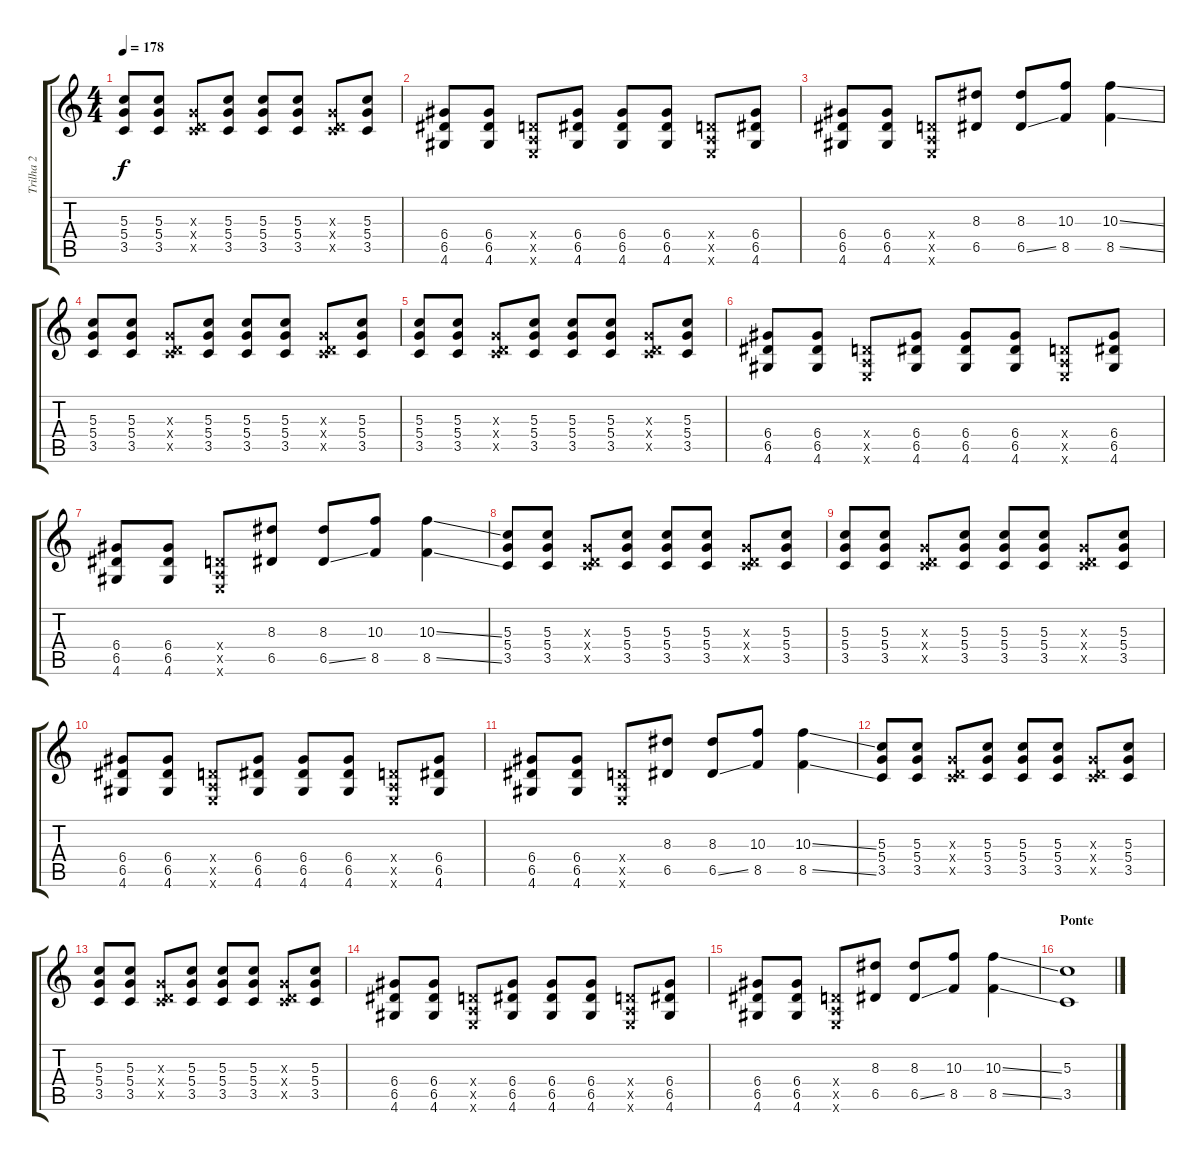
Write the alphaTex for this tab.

\track ("Trilha 2" "Trilha 2") {instrument distortionguitar}
\staff {score tabs}
\tuning (E4 B3 G3 D3 A2 E2) {hide}
\ts (4 4)
\tempo 178
\clef g2
\ks c
(5.3 5.4 3.5).8{dy f} (5.3 5.4 3.5).8 (0.3{x} 0.4{x} 3.5{x}).8 (5.3 5.4 3.5).8 (5.3 5.4 3.5).8 (5.3 5.4 3.5).8 (0.3{x} 0.4{x} 3.5{x}).8 (5.3 5.4 3.5).8 |
(6.4 6.5 4.6).8 (6.4 6.5 4.6).8 (0.4{x} 0.5{x} 0.6{x}).8 (6.4 6.5 4.6).8 (6.4 6.5 4.6).8 (6.4 6.5 4.6).8 (0.4{x} 0.5{x} 0.6{x}).8 (6.4 6.5 4.6).8 |
(6.4 6.5 4.6).8 (6.4 6.5 4.6).8 (0.4{x} 0.5{x} 0.6{x}).8 (8.3 6.5).8 (8.3 6.5{ss}).8 (10.3 8.5).8 (10.3{ss} 8.5{ss}).4 |
(5.3 5.4 3.5).8 (5.3 5.4 3.5).8 (0.3{x} 0.4{x} 3.5{x}).8 (5.3 5.4 3.5).8 (5.3 5.4 3.5).8 (5.3 5.4 3.5).8 (0.3{x} 0.4{x} 3.5{x}).8 (5.3 5.4 3.5).8 |
(5.3 5.4 3.5).8 (5.3 5.4 3.5).8 (0.3{x} 0.4{x} 3.5{x}).8 (5.3 5.4 3.5).8 (5.3 5.4 3.5).8 (5.3 5.4 3.5).8 (0.3{x} 0.4{x} 3.5{x}).8 (5.3 5.4 3.5).8 |
(6.4 6.5 4.6).8 (6.4 6.5 4.6).8 (0.4{x} 0.5{x} 0.6{x}).8 (6.4 6.5 4.6).8 (6.4 6.5 4.6).8 (6.4 6.5 4.6).8 (0.4{x} 0.5{x} 0.6{x}).8 (6.4 6.5 4.6).8 |
(6.4 6.5 4.6).8 (6.4 6.5 4.6).8 (0.4{x} 0.5{x} 0.6{x}).8 (8.3 6.5).8 (8.3 6.5{ss}).8 (10.3 8.5).8 (10.3{ss} 8.5{ss}).4 |
(5.3 5.4 3.5).8 (5.3 5.4 3.5).8 (0.3{x} 0.4{x} 3.5{x}).8 (5.3 5.4 3.5).8 (5.3 5.4 3.5).8 (5.3 5.4 3.5).8 (0.3{x} 0.4{x} 3.5{x}).8 (5.3 5.4 3.5).8 |
(5.3 5.4 3.5).8 (5.3 5.4 3.5).8 (0.3{x} 0.4{x} 3.5{x}).8 (5.3 5.4 3.5).8 (5.3 5.4 3.5).8 (5.3 5.4 3.5).8 (0.3{x} 0.4{x} 3.5{x}).8 (5.3 5.4 3.5).8 |
(6.4 6.5 4.6).8 (6.4 6.5 4.6).8 (0.4{x} 0.5{x} 0.6{x}).8 (6.4 6.5 4.6).8 (6.4 6.5 4.6).8 (6.4 6.5 4.6).8 (0.4{x} 0.5{x} 0.6{x}).8 (6.4 6.5 4.6).8 |
(6.4 6.5 4.6).8 (6.4 6.5 4.6).8 (0.4{x} 0.5{x} 0.6{x}).8 (8.3 6.5).8 (8.3 6.5{ss}).8 (10.3 8.5).8 (10.3{ss} 8.5{ss}).4 |
(5.3 5.4 3.5).8 (5.3 5.4 3.5).8 (0.3{x} 0.4{x} 3.5{x}).8 (5.3 5.4 3.5).8 (5.3 5.4 3.5).8 (5.3 5.4 3.5).8 (0.3{x} 0.4{x} 3.5{x}).8 (5.3 5.4 3.5).8 |
(5.3 5.4 3.5).8 (5.3 5.4 3.5).8 (0.3{x} 0.4{x} 3.5{x}).8 (5.3 5.4 3.5).8 (5.3 5.4 3.5).8 (5.3 5.4 3.5).8 (0.3{x} 0.4{x} 3.5{x}).8 (5.3 5.4 3.5).8 |
(6.4 6.5 4.6).8 (6.4 6.5 4.6).8 (0.4{x} 0.5{x} 0.6{x}).8 (6.4 6.5 4.6).8 (6.4 6.5 4.6).8 (6.4 6.5 4.6).8 (0.4{x} 0.5{x} 0.6{x}).8 (6.4 6.5 4.6).8 |
(6.4 6.5 4.6).8 (6.4 6.5 4.6).8 (0.4{x} 0.5{x} 0.6{x}).8 (8.3 6.5).8 (8.3 6.5{ss}).8 (10.3 8.5).8 (10.3{ss} 8.5{ss}).4 |
\section ("" "Ponte")
(5.3 3.5).1
